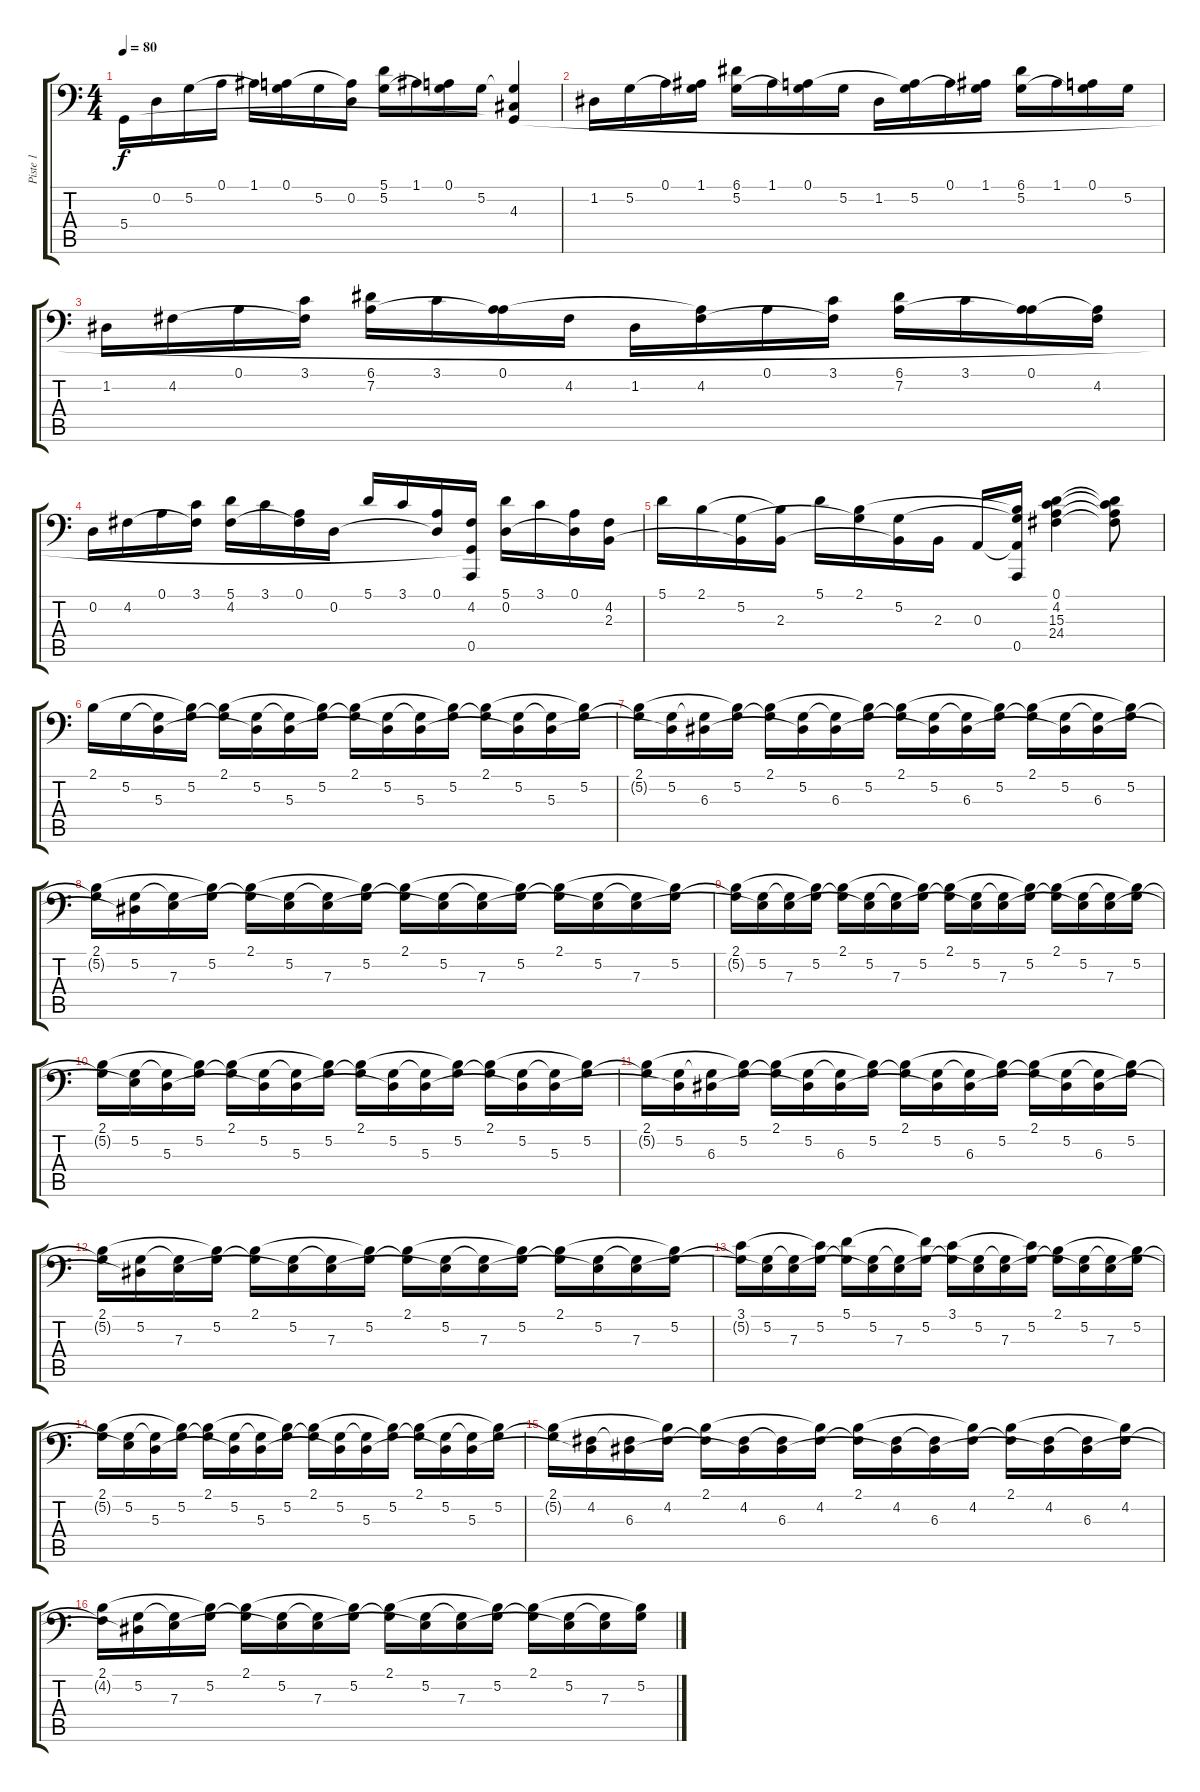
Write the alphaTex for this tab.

\track ("Piste 1" "Piste 1") {instrument acousticgrandpiano}
\staff {score tabs}
\tuning (A3 D3 A2 D2 A1 D1) {hide}
\ts (4 4)
\tempo 80
\clef f4
\ks c
5.4.16{dy f} 0.2.16 5.2.16 0.1.16 1.1.16 (0.1 5.2{t}).16 5.2.16 (0.1{t} 0.2).16 (5.1 5.2).16 1.1.16 (0.1 5.2{t}).16 5.2.16 (5.2{t} 4.3 5.4{t}).4 |
1.2.16 5.2.16 0.1.16 (1.1 5.2{t}).16 (6.1 5.2).16 1.1.16 (0.1 5.2{t}).16 5.2.16 1.2.16 (0.1{t} 5.2).16 0.1.16 (1.1 5.2{t}).16 (6.1 5.2).16 1.1.16 (0.1 5.2{t}).16 5.2.16 |
1.2.16 4.2.16 0.1.16 (3.1 4.2{t}).16 (6.1 7.2).16 3.1.16 (0.1 7.2{t}).16 4.2.16 1.2.16 (0.1{t} 4.2).16 0.1.16 (3.1 4.2{t}).16 (6.1 7.2).16 3.1.16 (0.1 7.2{t}).16 (0.1{t} 4.2).16 |
0.2.16 4.2.16 0.1.16 (3.1 4.2{t}).16 (5.1 4.2).16 3.1.16 (0.1 4.2{t}).16 0.2.16 5.1.16 3.1.16 (0.1 0.2{t}).16 (4.2 5.4{t} 0.5).16 (5.1 0.2).16 3.1.16 (0.1 0.2{t}).16 (4.2 2.3).16 |
5.1.16 2.1.16 (5.2 2.3{t}).16 (2.1{t} 2.3).16 5.1.16 (2.1 5.2{t}).16 (5.2 2.3{t}).16 2.3.16 0.3.16 (2.1{t} 5.2{t} 0.3{t} 0.5).16 (0.1 4.2 15.3 24.4).4 (0.1{t} 4.2{t} 15.3{t} 24.4{t}).8 |
2.1.16 5.2.16 (5.2{t} 5.3).16 (2.1{t} 5.2).16 (2.1 5.2{t}).16 (5.2 5.3{t}).16 (5.2{t} 5.3).16 (2.1{t} 5.2).16 (2.1 5.2{t}).16 (5.2 5.3{t}).16 (5.2{t} 5.3).16 (2.1{t} 5.2).16 (2.1 5.2{t}).16 (5.2 5.3{t}).16 (5.2{t} 5.3).16 (2.1{t} 5.2).16 |
(2.1 5.2{t}).16 (5.2 5.3{t}).16 (5.2{t} 6.3).16 (2.1{t} 5.2).16 (2.1 5.2{t}).16 (5.2 6.3{t}).16 (5.2{t} 6.3).16 (2.1{t} 5.2).16 (2.1 5.2{t}).16 (5.2 6.3{t}).16 (5.2{t} 6.3).16 (2.1{t} 5.2).16 (2.1 5.2{t}).16 (5.2 6.3{t}).16 (5.2{t} 6.3).16 (2.1{t} 5.2).16 |
(2.1 5.2{t}).16 (5.2 6.3{t}).16 (5.2{t} 7.3).16 (2.1{t} 5.2).16 (2.1 5.2{t}).16 (5.2 7.3{t}).16 (5.2{t} 7.3).16 (2.1{t} 5.2).16 (2.1 5.2{t}).16 (5.2 7.3{t}).16 (5.2{t} 7.3).16 (2.1{t} 5.2).16 (2.1 5.2{t}).16 (5.2 7.3{t}).16 (5.2{t} 7.3).16 (2.1{t} 5.2).16 |
(2.1 5.2{t}).16 (5.2 7.3{t}).16 (5.2{t} 7.3).16 (2.1{t} 5.2).16 (2.1 5.2{t}).16 (5.2 7.3{t}).16 (5.2{t} 7.3).16 (2.1{t} 5.2).16 (2.1 5.2{t}).16 (5.2 7.3{t}).16 (5.2{t} 7.3).16 (2.1{t} 5.2).16 (2.1 5.2{t}).16 (5.2 7.3{t}).16 (5.2{t} 7.3).16 (2.1{t} 5.2).16 |
(2.1 5.2{t}).16 (5.2 7.3{t}).16 (5.2{t} 5.3).16 (2.1{t} 5.2).16 (2.1 5.2{t}).16 (5.2 5.3{t}).16 (5.2{t} 5.3).16 (2.1{t} 5.2).16 (2.1 5.2{t}).16 (5.2 5.3{t}).16 (5.2{t} 5.3).16 (2.1{t} 5.2).16 (2.1 5.2{t}).16 (5.2 5.3{t}).16 (5.2{t} 5.3).16 (2.1{t} 5.2).16 |
(2.1 5.2{t}).16 (5.2 5.3{t}).16 (5.2{t} 6.3).16 (2.1{t} 5.2).16 (2.1 5.2{t}).16 (5.2 6.3{t}).16 (5.2{t} 6.3).16 (2.1{t} 5.2).16 (2.1 5.2{t}).16 (5.2 6.3{t}).16 (5.2{t} 6.3).16 (2.1{t} 5.2).16 (2.1 5.2{t}).16 (5.2 6.3{t}).16 (5.2{t} 6.3).16 (2.1{t} 5.2).16 |
(2.1 5.2{t}).16 (5.2 6.3{t}).16 (5.2{t} 7.3).16 (2.1{t} 5.2).16 (2.1 5.2{t}).16 (5.2 7.3{t}).16 (5.2{t} 7.3).16 (2.1{t} 5.2).16 (2.1 5.2{t}).16 (5.2 7.3{t}).16 (5.2{t} 7.3).16 (2.1{t} 5.2).16 (2.1 5.2{t}).16 (5.2 7.3{t}).16 (5.2{t} 7.3).16 (2.1{t} 5.2).16 |
(3.1 5.2{t}).16 (5.2 7.3{t}).16 (5.2{t} 7.3).16 (3.1{t} 5.2).16 (5.1 5.2{t}).16 (5.2 7.3{t}).16 (5.2{t} 7.3).16 (5.1{t} 5.2).16 (3.1 5.2{t}).16 (5.2 7.3{t}).16 (5.2{t} 7.3).16 (3.1{t} 5.2).16 (2.1 5.2{t}).16 (5.2 7.3{t}).16 (5.2{t} 7.3).16 (2.1{t} 5.2).16 |
(2.1 5.2{t}).16 (5.2 7.3{t}).16 (5.2{t} 5.3).16 (2.1{t} 5.2).16 (2.1 5.2{t}).16 (5.2 5.3{t}).16 (5.2{t} 5.3).16 (2.1{t} 5.2).16 (2.1 5.2{t}).16 (5.2 5.3{t}).16 (5.2{t} 5.3).16 (2.1{t} 5.2).16 (2.1 5.2{t}).16 (5.2 5.3{t}).16 (5.2{t} 5.3).16 (2.1{t} 5.2).16 |
(2.1 5.2{t}).16 (4.2 5.3{t}).16 (4.2{t} 6.3).16 (2.1{t} 4.2).16 (2.1 4.2{t}).16 (4.2 6.3{t}).16 (4.2{t} 6.3).16 (2.1{t} 4.2).16 (2.1 4.2{t}).16 (4.2 6.3{t}).16 (4.2{t} 6.3).16 (2.1{t} 4.2).16 (2.1 4.2{t}).16 (4.2 6.3{t}).16 (4.2{t} 6.3).16 (2.1{t} 4.2).16 |
(2.1 4.2{t}).16 (5.2 6.3{t}).16 (5.2{t} 7.3).16 (2.1{t} 5.2).16 (2.1 5.2{t}).16 (5.2 7.3{t}).16 (5.2{t} 7.3).16 (2.1{t} 5.2).16 (2.1 5.2{t}).16 (5.2 7.3{t}).16 (5.2{t} 7.3).16 (2.1{t} 5.2).16 (2.1 5.2{t}).16 (5.2 7.3{t}).16 (5.2{t} 7.3).16 (2.1{t} 5.2).16
